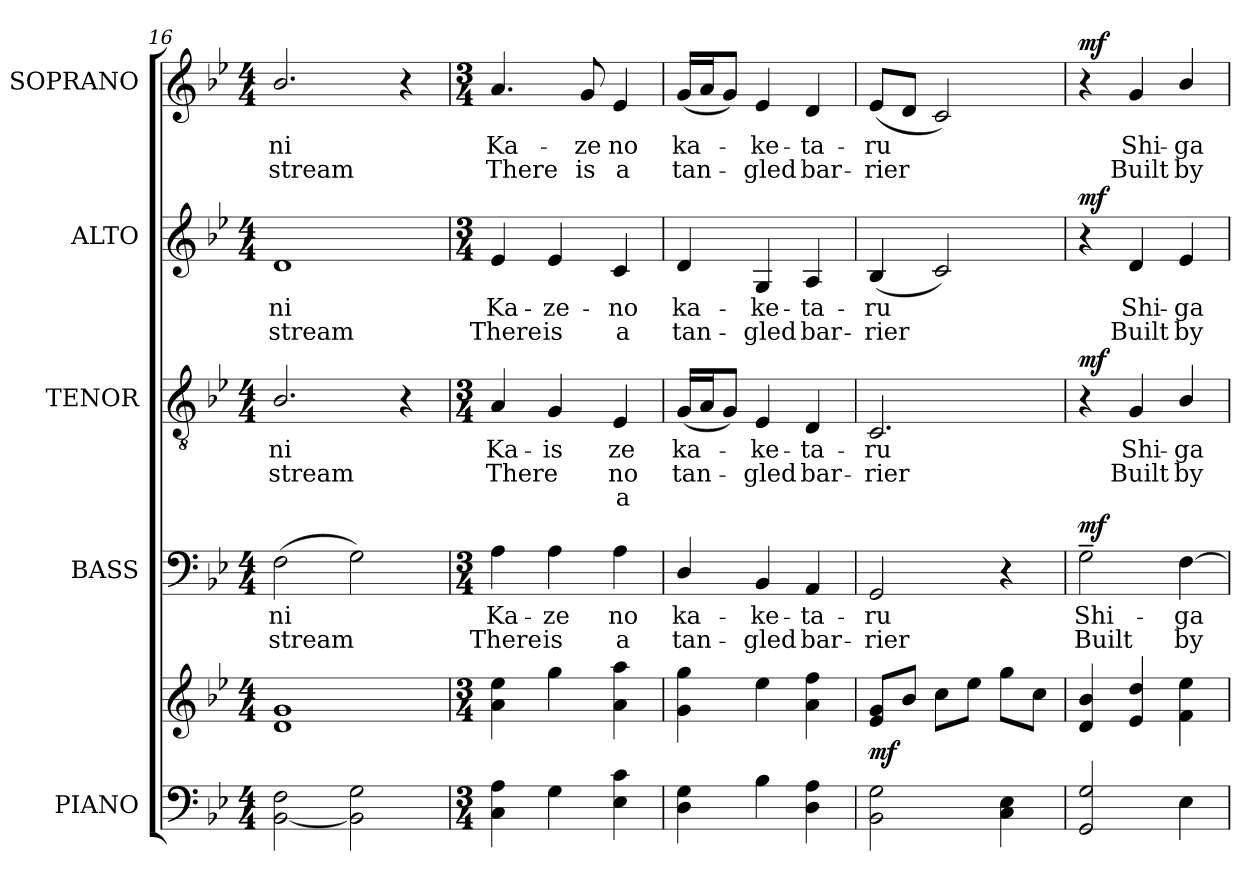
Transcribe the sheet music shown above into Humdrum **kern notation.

**kern	**kern	**dynam	**kern	**text	**text	**dynam	**kern	**text	**text	**text	**dynam	**kern	**text	**text	**dynam	**kern	**text	**text	**dynam
*part5	*part5	*part5	*part4	*part4	*part4	*part4	*part3	*part3	*part3	*part3	*part3	*part2	*part2	*part2	*part2	*part1	*part1	*part1	*part1
*staff6	*staff5	*staff5/6	*staff4	*staff4	*staff4	*staff4	*staff3	*staff3	*staff3	*staff3	*staff3	*staff2	*staff2	*staff2	*staff2	*staff1	*staff1	*staff1	*staff1
*I"PIANO	*	*	*I"BASS	*	*	*	*I"TENOR	*	*	*	*	*I"ALTO	*	*	*	*I"SOPRANO	*	*	*
*I'PNO.	*	*	*I'B.	*	*	*	*I'T.	*	*	*	*	*I'A.	*	*	*	*I'S.	*	*	*
*clefF4	*clefG2	*	*clefF4	*	*	*	*clefGv2	*	*	*	*	*clefG2	*	*	*	*clefG2	*	*	*
*	*	*	*	*	*	*	*ITrd7c12	*	*	*	*	*	*	*	*	*	*	*	*
*k[b-e-]	*k[b-e-]	*	*k[b-e-]	*	*	*	*k[b-e-]	*	*	*	*	*k[b-e-]	*	*	*	*k[b-e-]	*	*	*
*g:	*g:	*	*g:	*	*	*	*g:	*	*	*	*	*g:	*	*	*	*g:	*	*	*
*M4/4	*M4/4	*	*M4/4	*	*	*	*M4/4	*	*	*	*	*M4/4	*	*	*	*M4/4	*	*	*
=16	=16	=16	=16	=16	=16	=16	=16	=16	=16	=16	=16	=16	=16	=16	=16	=16	=16	=16	=16
!	!	!	!	!LO:LY:b:color=#000000	!LO:LY:b:color=#000000	!	!	!	!	!	!	!	!	!	!	!	!	!	!
!	!	!	!	!	!	!	!	!LO:LY:b:color=#000000	!LO:LY:b:color=#000000	!	!	!	!	!	!	!	!	!	!
!	!	!	!	!	!	!	!	!	!	!	!	!	!LO:LY:b:color=#000000	!LO:LY:b:color=#000000	!	!	!	!	!
!	!	!	!	!	!	!	!	!	!	!	!	!	!	!	!	!	!LO:LY:b:color=#000000	!LO:LY:b:color=#000000	!
[2BB-i\ 2Fi	1di 1gi	.	(2Fi\	ni	stream	.	2.BB-i/	ni	stream	.	.	1di	-ni	stream	.	2.b-i/	ni	stream	.
2BB-i\] 2Gi	.	.	2Gi\)	.	.	.	.	.	.	.	.	.	.	.	.	.	.	.	.
.	.	.	.	.	.	.	4r	.	.	.	.	.	.	.	.	4r	.	.	.
=17	=17	=17	=17	=17	=17	=17	=17	=17	=17	=17	=17	=17	=17	=17	=17	=17	=17	=17	=17
*M3/4	*M3/4	*	*M3/4	*	*	*	*M3/4	*	*	*	*	*M3/4	*	*	*	*M3/4	*	*	*
!	!	!	!	!LO:LY:b:color=#000000	!LO:LY:b:color=#000000	!	!	!	!	!	!	!	!	!	!	!	!	!	!
!	!	!	!	!	!	!	!	!LO:LY:b:color=#000000	!LO:LY:b:color=#000000	!	!	!	!	!	!	!	!	!	!
!	!	!	!	!	!	!	!	!	!	!	!	!	!LO:LY:b:color=#000000	!LO:LY:b:color=#000000	!	!	!	!	!
!	!	!	!	!	!	!	!	!	!	!	!	!	!	!	!	!	!LO:LY:b:color=#000000	!LO:LY:b:color=#000000	!
4Ci\ 4Ai	4ai\ 4ee-i	.	4Ai\	Ka-	There	.	4AAi/	Ka-	There	.	.	4e-i/	Ka-	There	.	4.ai/	Ka-	There	.
!	!	!	!	!LO:LY:b:color=#000000	!LO:LY:b:color=#000000	!	!	!	!	!	!	!	!	!	!	!	!	!	!
!	!	!	!	!	!	!	!	!LO:LY:b:color=#000000	!	!	!	!	!	!	!	!	!	!	!
!	!	!	!	!	!	!	!	!	!	!	!	!	!LO:LY:b:color=#000000	!LO:LY:b:color=#000000	!	!	!	!	!
4Gi\	4ggi\	.	4Ai\	-ze	is	.	4GGi/	is	.	.	.	4e-i/	-ze-	is	.	.	.	.	.
!	!	!	!	!	!	!	!	!	!	!	!	!	!	!	!	!	!LO:LY:b:color=#000000	!LO:LY:b:color=#000000	!
.	.	.	.	.	.	.	.	.	.	.	.	.	.	.	.	8gi/	-ze	is	.
!	!	!	!	!LO:LY:b:color=#000000	!LO:LY:b:color=#000000	!	!	!	!	!	!	!	!	!	!	!	!	!	!
!	!	!	!	!	!	!	!	!LO:LY:b:color=#000000	!LO:LY:b:color=#000000	!LO:LY:b:color=#000000	!	!	!	!	!	!	!	!	!
!	!	!	!	!	!	!	!	!	!	!	!	!	!LO:LY:b:color=#000000	!LO:LY:b:color=#000000	!	!	!	!	!
!	!	!	!	!	!	!	!	!	!	!	!	!	!	!	!	!	!LO:LY:b:color=#000000	!LO:LY:b:color=#000000	!
4E-i\ 4ci	4ai\ 4aai	.	4Ai\	no	a	.	4EE-i/	-ze	no	a	.	4ci/	-no	a	.	4e-i/	no	a	.
=18	=18	=18	=18	=18	=18	=18	=18	=18	=18	=18	=18	=18	=18	=18	=18	=18	=18	=18	=18
!	!	!	!	!LO:LY:b:color=#000000	!LO:LY:b:color=#000000	!	!	!	!	!	!	!	!	!	!	!	!	!	!
!	!	!	!	!	!	!	!	!LO:LY:b:color=#000000	!LO:LY:b:color=#000000	!	!	!	!	!	!	!	!	!	!
!	!	!	!	!	!	!	!	!	!	!	!	!	!LO:LY:b:color=#000000	!LO:LY:b:color=#000000	!	!	!	!	!
!	!	!	!	!	!	!	!	!	!	!	!	!	!	!	!	!	!LO:LY:b:color=#000000	!LO:LY:b:color=#000000	!
4Di\ 4Gi	4gi\ 4ggi	.	4Di/	ka-	tan-	.	(16GGi/LL	ka-	tan-	.	.	4di/	ka-	tan-	.	(16gi/LL	ka-	tan-	.
.	.	.	.	.	.	.	16AAi/J	.	.	.	.	.	.	.	.	16ai/J	.	.	.
.	.	.	.	.	.	.	8GGi/J)	.	.	.	.	.	.	.	.	8gi/J)	.	.	.
!	!	!	!	!LO:LY:b:color=#000000	!LO:LY:b:color=#000000	!	!	!	!	!	!	!	!	!	!	!	!	!	!
!	!	!	!	!	!	!	!	!LO:LY:b:color=#000000	!LO:LY:b:color=#000000	!	!	!	!	!	!	!	!	!	!
!	!	!	!	!	!	!	!	!	!	!	!	!	!LO:LY:b:color=#000000	!LO:LY:b:color=#000000	!	!	!	!	!
!	!	!	!	!	!	!	!	!	!	!	!	!	!	!	!	!	!LO:LY:b:color=#000000	!LO:LY:b:color=#000000	!
4B-i\	4ee-i\	.	4BB-i/	-ke-	-gled	.	4EE-i/	-ke-	-gled	.	.	4Gi/	-ke-	-gled	.	4e-i/	-ke-	-gled	.
!	!	!	!	!LO:LY:b:color=#000000	!LO:LY:b:color=#000000	!	!	!	!	!	!	!	!	!	!	!	!	!	!
!	!	!	!	!	!	!	!	!LO:LY:b:color=#000000	!LO:LY:b:color=#000000	!	!	!	!	!	!	!	!	!	!
!	!	!	!	!	!	!	!	!	!	!	!	!	!LO:LY:b:color=#000000	!LO:LY:b:color=#000000	!	!	!	!	!
!	!	!	!	!	!	!	!	!	!	!	!	!	!	!	!	!	!LO:LY:b:color=#000000	!LO:LY:b:color=#000000	!
4Di\ 4Ai	4ai\ 4ffi	.	4AAi/	-ta-	bar-	.	4DDi/	-ta-	bar-	.	.	4Ai/	-ta-	bar-	.	4di/	-ta-	bar-	.
!!LO:PB:g=z
=19	=19	=19	=19	=19	=19	=19	=19	=19	=19	=19	=19	=19	=19	=19	=19	=19	=19	=19	=19
!	!	!	!	!LO:LY:b:color=#000000	!LO:LY:b:color=#000000	!	!	!	!	!	!	!	!	!	!	!	!	!	!
!	!	!	!	!	!	!	!	!LO:LY:b:color=#000000	!LO:LY:b:color=#000000	!	!	!	!	!	!	!	!	!	!
!	!	!	!	!	!	!	!	!	!	!	!	!	!LO:LY:b:color=#000000	!LO:LY:b:color=#000000	!	!	!	!	!
!	!	!	!	!	!	!	!	!	!	!	!	!	!	!	!	!	!LO:LY:b:color=#000000	!LO:LY:b:color=#000000	!
2BB-i\ 2Gi	8e-i/ 8giL	mf	2GGi/	-ru	-rier	.	2.CCi/	-ru	-rier	.	.	(4B-i/	-ru	-rier	.	(8e-i/L	-ru	-rier	.
.	8b-i/J	.	.	.	.	.	.	.	.	.	.	.	.	.	.	8di/J	.	.	.
.	8cci\L	.	.	.	.	.	.	.	.	.	.	2ci/)	.	.	.	2ci/)	.	.	.
.	8ee-i\J	.	.	.	.	.	.	.	.	.	.	.	.	.	.	.	.	.	.
4Ci\ 4E-i	8ggi\L	.	4r	.	.	.	.	.	.	.	.	.	.	.	.	.	.	.	.
.	8cci\J	.	.	.	.	.	.	.	.	.	.	.	.	.	.	.	.	.	.
=20	=20	=20	=20	=20	=20	=20	=20	=20	=20	=20	=20	=20	=20	=20	=20	=20	=20	=20	=20
!	!	!	!	!LO:LY:b:color=#000000	!LO:LY:b:color=#000000	!	!	!	!	!	!	!	!	!	!	!	!	!	!
2GGi/ 2Gi	4di/ 4b-i	.	2G~i\	Shi-	Built	mf	4r	.	.	.	mf	4r	.	.	mf	4r	.	.	mf
!	!	!	!	!	!	!	!	!LO:LY:b:color=#000000	!LO:LY:b:color=#000000	!	!	!	!	!	!	!	!	!	!
!	!	!	!	!	!	!	!	!	!	!	!	!	!LO:LY:b:color=#000000	!LO:LY:b:color=#000000	!	!	!	!	!
!	!	!	!	!	!	!	!	!	!	!	!	!	!	!	!	!	!LO:LY:b:color=#000000	!LO:LY:b:color=#000000	!
.	4e-i/ 4ddi	.	.	.	.	.	4GGi/	Shi-	Built	.	.	4di/	Shi-	Built	.	4gi/	Shi-	Built	.
!	!	!	!	!LO:LY:b:color=#000000	!LO:LY:b:color=#000000	!	!	!	!	!	!	!	!	!	!	!	!	!	!
!	!	!	!	!	!	!	!	!LO:LY:b:color=#000000	!LO:LY:b:color=#000000	!	!	!	!	!	!	!	!	!	!
!	!	!	!	!	!	!	!	!	!	!	!	!	!LO:LY:b:color=#000000	!LO:LY:b:color=#000000	!	!	!	!	!
!	!	!	!	!	!	!	!	!	!	!	!	!	!	!	!	!	!LO:LY:b:color=#000000	!LO:LY:b:color=#000000	!
4E-i\	4fi\ 4ee-i	.	[4Fi\	-ga-	by	.	4BB-i/	-ga-	by	.	.	4e-i/	-ga-	by	.	4b-i/	-ga-	by	.
=	=	=	=	=	=	=	=	=	=	=	=	=	=	=	=	=	=	=	=
*-	*-	*-	*-	*-	*-	*-	*-	*-	*-	*-	*-	*-	*-	*-	*-	*-	*-	*-	*-
